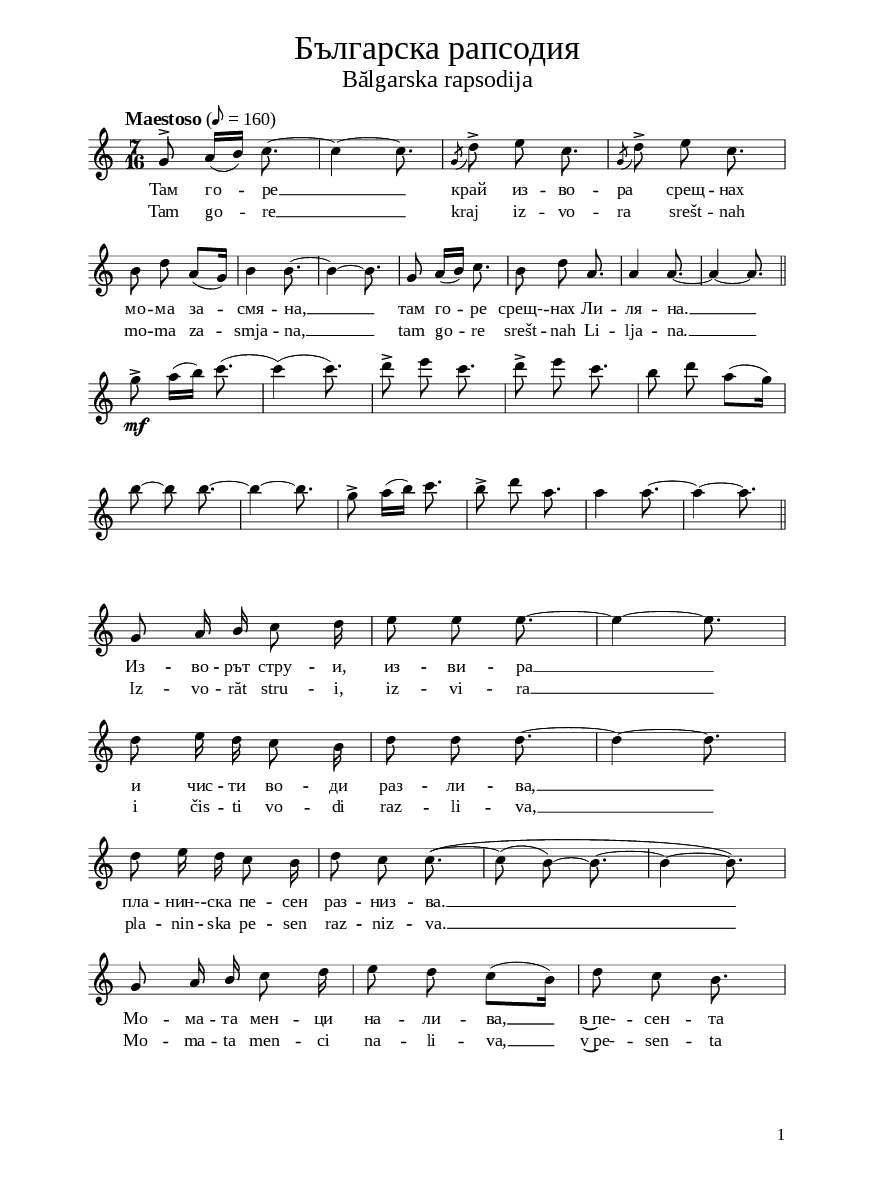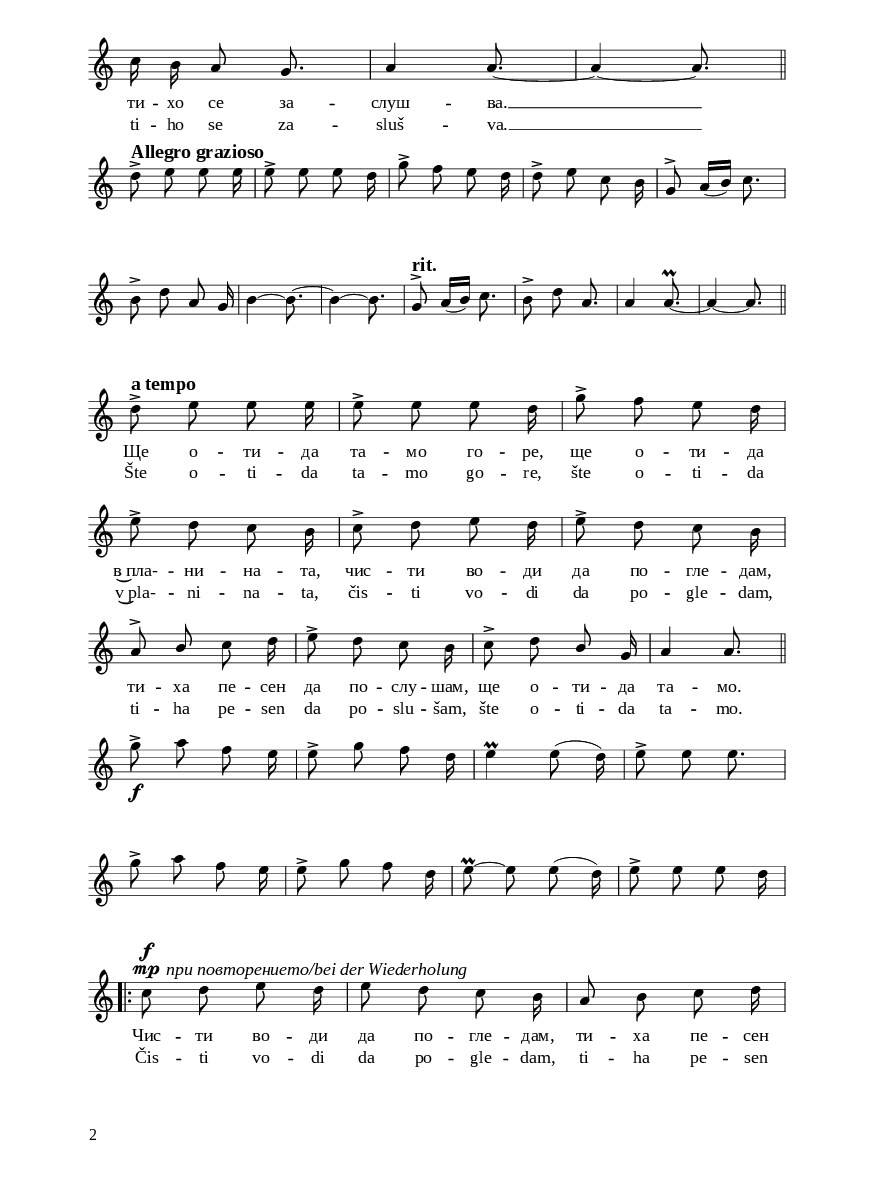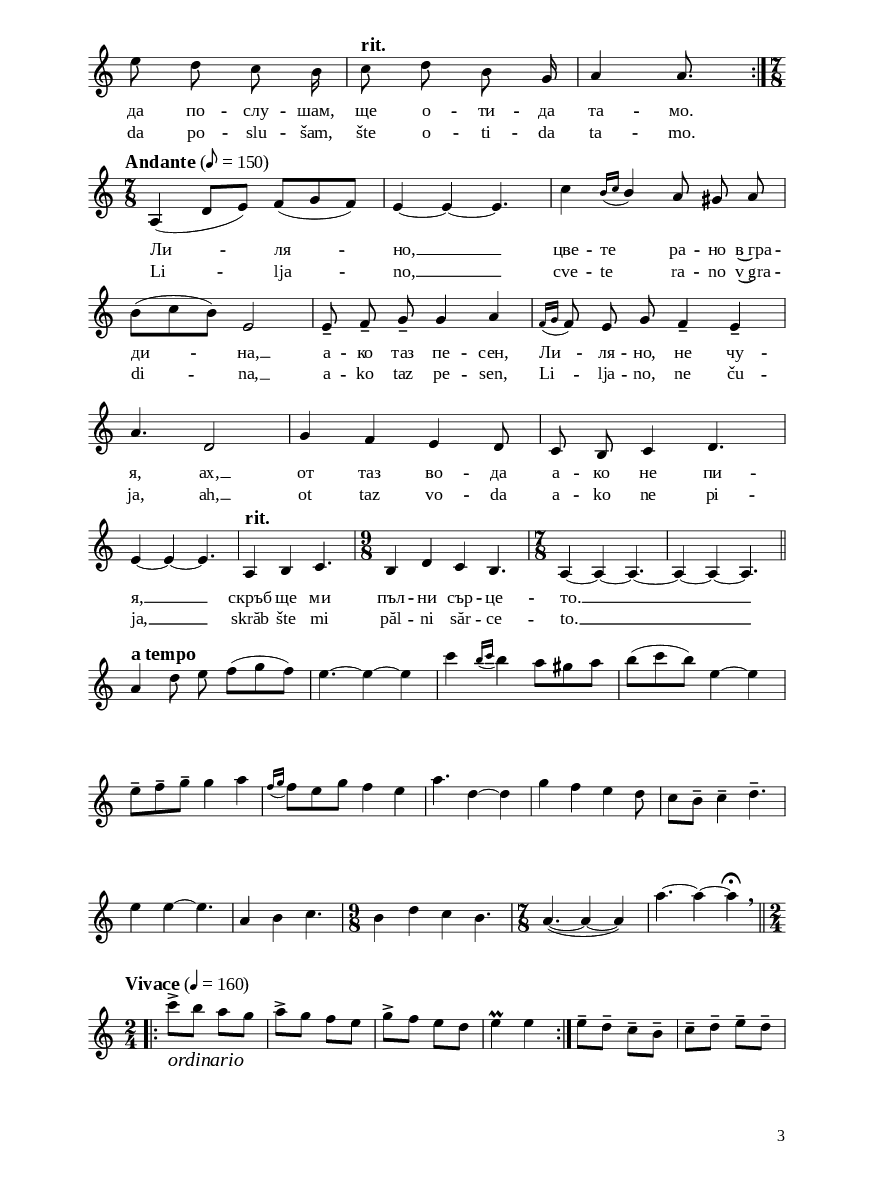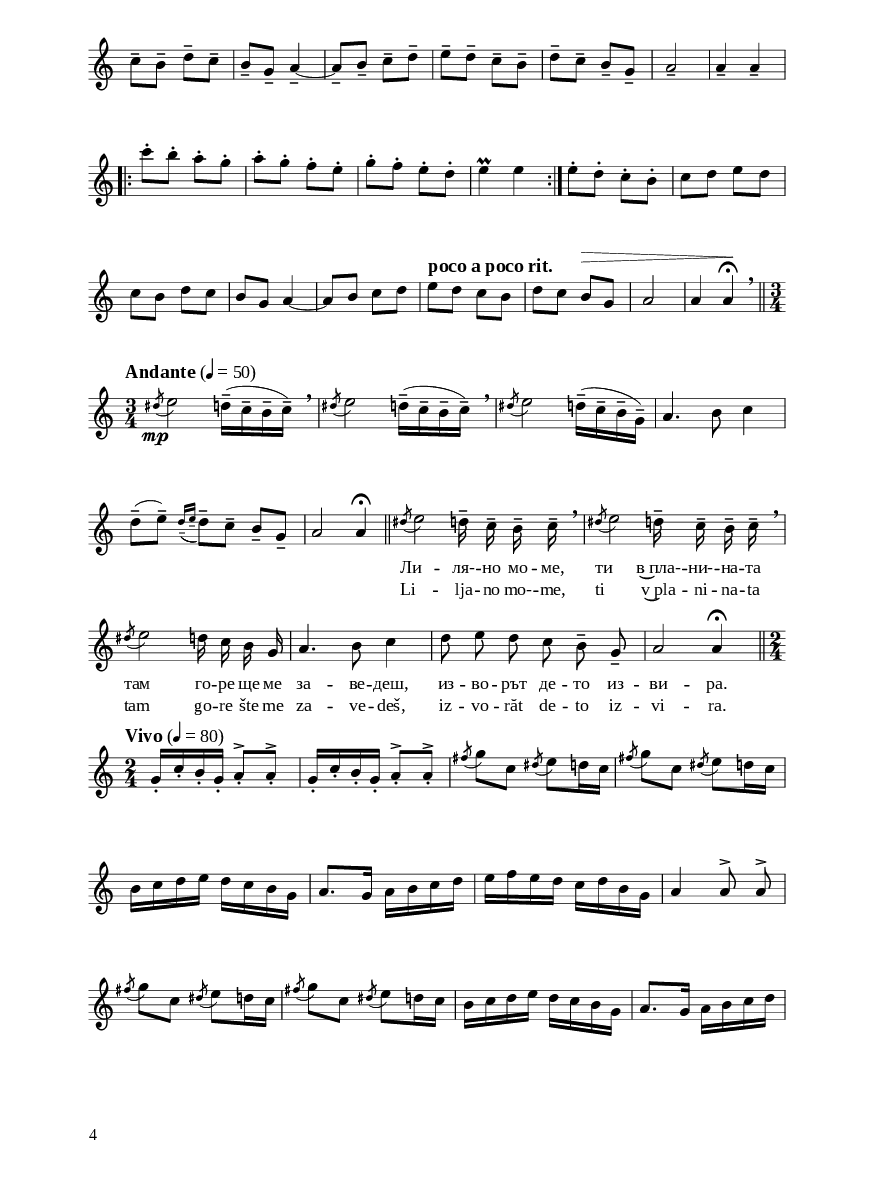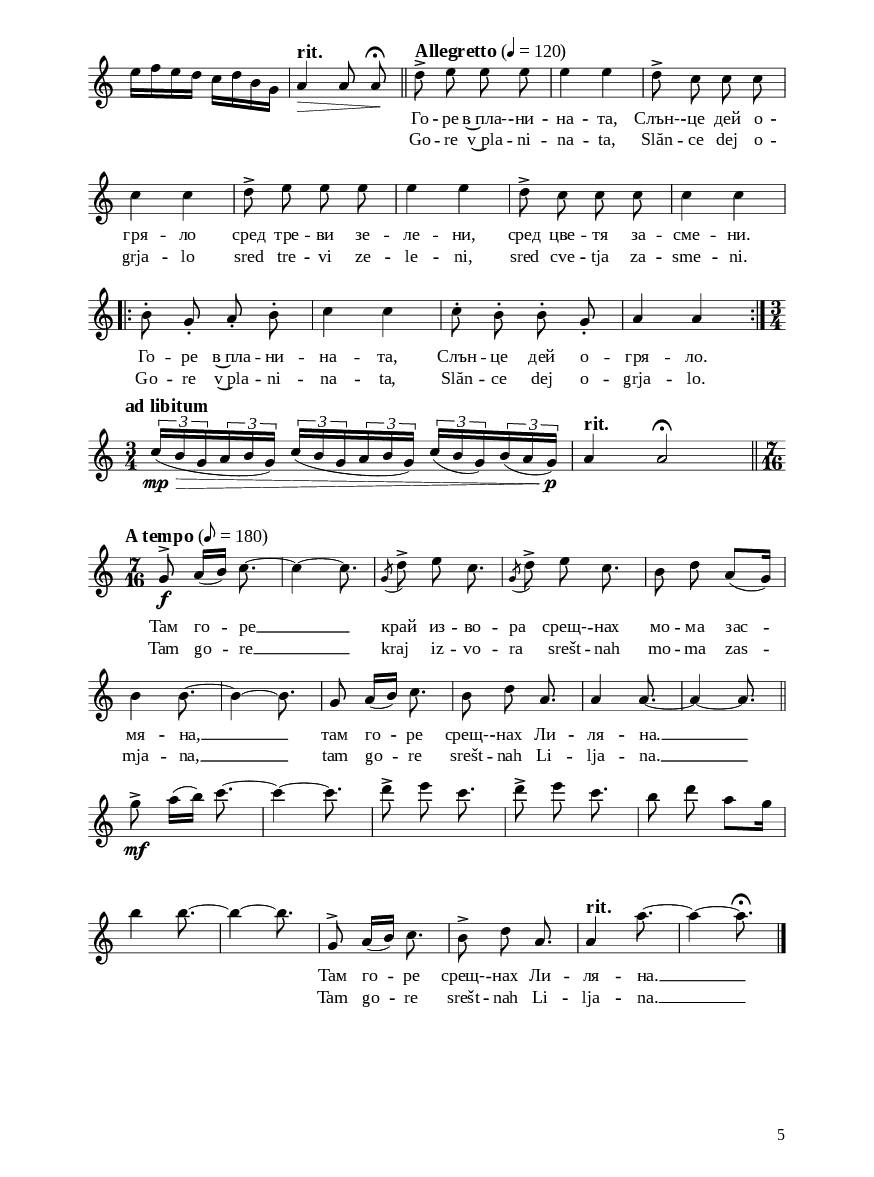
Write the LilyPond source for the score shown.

\version "2.24.3"

\include "include/globals.ily"

\bookpart {
  \label #'ref146
  \tocItem \markup "Българска рапсодия – Bălgarska rapsodija"
  \paper {
    print-all-headers = ##t
    print-page-number = ##t
    print-first-page-number = ##t

    % put page numbers on the bottom
    oddHeaderMarkup = \markup ""
    evenHeaderMarkup = \markup ""
    oddFooterMarkup = \markup
    \fill-line {
      ""
      \if \should-print-page-number \fromproperty #'page:page-number-string
    }
    evenFooterMarkup = \markup
    \fill-line {
      \if \should-print-page-number \fromproperty #'page:page-number-string
      ""
    }

    left-margin = 1.5\cm
    right-margin = 1.5\cm
    top-margin = 1.2\cm
    bottom-margin = 1.0\cm
    ragged-bottom = ##t % do not spread the staves to fill the whole vertical space

    % change distance between staves
    system-system-spacing =
    #'((basic-distance . 16)
       (minimum-distance . 8)
       (padding . 2)
       (stretchability . 12))
  }

  \header {
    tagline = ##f
  }
  \score {
    \include "include/score-layout.ily"

    \new Voice \relative c' {
      \clef treble
      \key c \major
      \time 7/16
      \tempoFunc "Maestoso" 8 "160"
      \autoBeamOff
      g'8^\accent a16([b]) c8. ~ | \noBreak
      c4 ~ c8. | \noBreak
      \acciaccatura {g8} d'^\accent e c8. | \noBreak
      \acciaccatura {g8} d'^\accent e c8. | \break
      b8 d a([g16]) | \noBreak

      b4 b8. ~| b4 ~ b8. | \noBreak
      g8 a16([b]) c8. | \noBreak
      b8 d a8. | \noBreak
      a4 a8. ~ | a4 ~ a8. | \bar "||" \break

      g'8\accent_\mf a16[(b)] c8.( | \noBreak
      c4)(c8.) | \noBreak
      d8\accent e c8. | \noBreak
      d8\accent e c8. | \noBreak
      b8 d a([g16]) | \break
      b8 ~ b8 b8. ~ | \noBreak
      b4 ~ b8. | \noBreak
      g8 \accent a16 ([b]) c8. | \noBreak
      b8\accent d a8. | \noBreak
      a4 a8. ~ | \noBreak
      a4 ~ a8. | \bar "||" \break

      g,8 a16 \stemUp b \stemNeutral c8 d16 | \noBreak
      e8 e e8. ~ | \noBreak
      e4 ~ e8. | \break
      d8 e16 d16 c8 b16 | \noBreak
      d8 d d8. ~ | \noBreak

      d4 ~ d8. | \break

      d8 e16 d16 c8 b16 | \noBreak
      d8 c8  c8. ~ \( |\noBreak
      c8 ( b) ~ b8. ~ | \noBreak
      b4 ~ b8. \) | \break
      g8 a16 \stemUp b \stemNeutral c8 d16 | \noBreak
      e8 d c8([b16]) | \noBreak

      d8 c b8. | \break
      c16 b a8 g8. | \noBreak
      a4 a8. ~| \noBreak
      a4 ~ a8. | \bar "||" \break
      \tempo "Allegro grazioso" d8^\accent e e e16 | \noBreak
      e8^\accent e e d16 | \noBreak

      g8^\accent f e d16 | \noBreak
      d8^\accent e c b16 | \noBreak
      g8^\accent a16([b]) c8. | \break
      b8^\accent d a g16 | \noBreak
      b4~ b8. ~ | \noBreak
      b4 ~ b8. | \noBreak
      \tempo "rit." g8^\accent a16([b]) c8. | \noBreak

      b8^\accent d a8. | \noBreak
      a4 a8.\prall ~ | \noBreak
      a4 ~ a8. | \bar "||" \break
      \tempo "a tempo" d8\accent e e e16 | \noBreak
      e8\accent e e d16 | \noBreak
      g8\accent f e d16 | \break

      e8\accent d c b16 | \noBreak
      c8\accent d e d16 | \noBreak
      e8\accent d c b16 | \break
      a8^\accent \stemUp b \stemNeutral c d16 | \noBreak

      e8\accent d c b16 | \noBreak
      c8\accent d \stemUp b \stemNeutral g16 | \noBreak
      a4 a8. | \bar "||"  \break
      g'8\f^\accent a f e16 | \noBreak
      e8^\accent g f d16 | \noBreak

      e4 \prall e8 (d16) | \noBreak
      e8^\accent e e8. | \break
      g8^\accent a f e16 | \noBreak
      e8^\accent g f d16 | \noBreak
      e8\prall~ e8 e8 (d16) | \noBreak
      e8^\accent e e d16  |  \break

      \bar ".|:-|"
      c8 ^\markup{ \dynamic f } ^\mp d^\markup{ \hspace #-4.5 \large \italic{при повторението/bei der Wiederholung} }  e d16 | \noBreak
      e8 d c b16 | \noBreak
      a8 b c d16 | \break
      e8 d c b16 | \noBreak
      \tempo "rit." c8 d b g16 | \noBreak
      a4 a8. | \break \bar ":|."

      \time 7/8  \tempoFunc "Andante" 8 "150" a,4 (d8[e]) f8([ g f]) | e4 ~ e4 ~ e4. | \noBreak

      c'4 \acciaccatura{ b16[c] } \stemUp b4 \stemNeutral a8 gis a8 | \break b8([c b])  e,2 |

      e8\tenuto f\tenuto g\tenuto  g4 a4 |  \noBreak

      \acciaccatura {f16[g]}  f8 e g  f4\tenuto e4\tenuto | \break
      a4. d,2 | g4 f e d8 |   c b c4 d4. | \break e4 ~ e4 ~ e4. | \noBreak

      \tempo "rit." a,4 b c4. | \time 9/8 b4 d c b4. | \noBreak
      \time 7/8
      a4 ~ a4 ~ a4. ~ | a4 ~ a4 ~ a4. | \bar "||"  \break
      \tempo "a tempo" a'4  d8 e  f([ g f]) | e4. ~ e4 ~ e4 |  \noBreak

      c'4 \acciaccatura{ b16[c] } b4 a8 [gis  a] | b8 ( [c8 b]) e,4 ~ e4 | \break


      e8\tenuto[f\tenuto g\tenuto] g4 a4 | \noBreak
      \acciaccatura { f16[g] } f8[e g] f4 e | \noBreak

      a4. d,4 ~ d4 | \noBreak
      g4 f e d8 | \noBreak

      c [b\tenuto] c4\tenuto d4.\tenuto| \break e4 e4 ~ e4. |
      a,4 b c4. | \time 9/8 b4 d c b4. | \noBreak
      \time 7/8 a4.~ ( a4 ~ a4) | a'4. ~ a4 ~ a4 \fermata \breathe | \bar "|" \time 2/4 \break    \bar ".|:-||"

      \tempoFunc "Vivace" 4 "160"  c8_\markup{ \huge \italic {ordinario} }\accent[b] a[g] | \noBreak
      a\accent[g] f[e] | \noBreak
      g\accent[f] e[d] | \noBreak
      e4\prall e | \noBreak \bar ":|."

      e8\tenuto[d]\tenuto c\tenuto[b]\tenuto | \noBreak
      c\tenuto[d]\tenuto e\tenuto[d]\tenuto | \break

      c\tenuto[b]\tenuto d\tenuto[c]\tenuto | \noBreak
      b\tenuto[g]\tenuto a4\tenuto~ | \noBreak
      a8\tenuto[b]\tenuto c\tenuto[d]\tenuto | \noBreak
      e\tenuto[d]\tenuto c\tenuto[b]\tenuto | \noBreak
      d\tenuto[c]\tenuto b\tenuto[g]\tenuto | \noBreak
      a2\tenuto | \noBreak
      a4\tenuto a\tenuto | \break \bar ".|:-|"


      c'8\staccato[b]\staccato a\staccato[g]\staccato | \noBreak
      a\staccato[g]\staccato f\staccato[e]\staccato | \noBreak
      g\staccato[f]\staccato e\staccato[d]\staccato | \noBreak
      e4\prall e | \noBreak  \bar ":|."

      e8\staccato[d]\staccato c\staccato[b]\staccato | \noBreak
      c[d] e[d] | \break

      c[b] d[c] | \noBreak
      b[g] a4~ | \noBreak
      a8[b] c[d] | \noBreak
      \tempo "poco a poco rit." e [d] c[b] | \noBreak
      d [c]  b^\>[g]  | \noBreak
      a2 | \noBreak
      a4 a \! \fermata \override BreathingSign.extra-spacing-width = #'(-2 . 0) \breathe | \bar "||" \time 3/4 \break

      \tempoFunc "Andante" 4 "50" \acciaccatura { dis8\mp } e2 d16\tenuto([c\tenuto b\tenuto c\tenuto]) \breathe | \noBreak
      \acciaccatura { dis8 } e2 d16\tenuto([c\tenuto  b\tenuto  c\tenuto])  \breathe | \noBreak
      \acciaccatura { dis8 } e2 d16\tenuto([c\tenuto b\tenuto g\tenuto]) | \noBreak
      a4. b8 c4 \break

      d8\tenuto([e\tenuto]) \acciaccatura { d16\tenuto([e\tenuto] } d8\tenuto)[c\tenuto] b\tenuto [g\tenuto] | \noBreak
      a2 a4 \fermata \bar "||" \noBreak
      \acciaccatura { dis8 } e2 d16\tenuto c\tenuto b\tenuto c\tenuto  \breathe | \noBreak
      \acciaccatura { dis8 } e2 d16\tenuto c\tenuto b\tenuto c\tenuto  \breathe | \break

      \acciaccatura { dis8 } e2 d16 c b g | \noBreak
      a4. b8 c4 | \noBreak
      d8 e d c b\tenuto g\tenuto | \noBreak
      a2 a4 \fermata | \noBreak \bar "||" \time 2/4 \break

      \tempoFunc "Vivo" 4 "80" g16_\staccato[c_\staccato b_\staccato g_\staccato] a8_\staccato ^\accent[a_\staccato ^\accent] | \noBreak
      g16_\staccato[c_\staccato b_\staccato g_\staccato] a8_\staccato^\accent[a_\staccato^\accent] | \noBreak
      \acciaccatura { fis'8 } g[c,] \acciaccatura { dis } e[d16 c] | \noBreak
      \acciaccatura { fis8 } g[c,] \acciaccatura { dis } e[d16 c] | \break

      b16[c d e] d[c b g] | \noBreak
      a8.[g16] a[b c d] | \noBreak
      e[f e d] c[d b g] | \noBreak
      a4 a8^\accent a^\accent \break

      \acciaccatura { fis'8 } g[c,] \acciaccatura { dis } e[d16 c] | \noBreak
      \acciaccatura { fis8 } g[c,] \acciaccatura { dis } e[d16 c] | \noBreak
      b[c d e] d[c b g] | \noBreak
      a8.[g16] a[b c d] | \break

      e[f e d] c[d b g] | \noBreak
      \tempo "rit." a4\>  a8 a \!  \fermata | \bar "||" \noBreak
      \tempoFunc "Allegretto" 4 "120" d^\accent e e e | \noBreak
      e4 e | \noBreak
      d8^\accent c c c | \break

      c4 c | \noBreak
      d8^\accent e e e | \noBreak
      e4 e | \noBreak
      d8^\accent c c c | \noBreak
      c4 c | \break \bar ".|:-|"
      b8^\staccato g_\staccato a_\staccato b^\staccato | \noBreak
      c4 c | \noBreak
      c8^\staccato b^\staccato b^\staccato g_\staccato | \noBreak
      a4 a |
      \time 3/4 \break \bar ":|."

      %\override TupletBracket.positions = #'(3 . 3)
      \tempo "ad libitum"
      \tuplet 3/2 8 { c16\>\mp([b g a b g]) c16([b g a b g]) c16([b g) b(a g\!\p])  } | \noBreak
      \tempo"rit." a4 a2 \fermata | \bar "||" \time 7/16 \break

      \tempoFunc "A tempo" 8 "180" g8\f^\accent a16([b]) c8.~ | \noBreak
      c4~ c8. | \noBreak
      \acciaccatura { g8 } d'^\accent e c8. | \noBreak
      \acciaccatura { g8 } d'^\accent e c8. | \noBreak
      b8 d a([g16]) | \break
      b4 b8. ~ | b4 ~ b8. |\noBreak
      g8 a16([b]) c8. | \noBreak
      b8 d a8. | \noBreak
      a4 a8. ~ | a4 ~ a8. \bar "||" \break
      g'8\mf\accent a16([b]) c8.~ | \noBreak
      c4~ c8. | \noBreak
      d8\accent e c8. | \noBreak
      d8\accent e c8. | \noBreak
      b8 d a[g16]| \break
      b4 b8. ~ | b4 ~ b8. | \noBreak
      g,8^\accent a16([b]) c8. | \noBreak
      b8^\accent d a8. \tempo "rit." | \noBreak
      a4 a'8. ~ | \noBreak
      a4 ~ a8. \fermata | \bar "|."
    }

    \addlyrics {
      Там го -- ре __ край из -- во -- ра срещ -- нах мо -- ма за --
      смя -- на, __ там го -- ре "срещ-" -- нах Ли -- ля -- на. __ ""
      \repeat unfold 21 { \skip 1 }
      Из -- во -- рът стру -- и, из -- ви -- ра __ и чис -- ти во -- ди раз -- ли -- ва, __
      пла -- "нин-" -- ска пе -- сен раз -- низ -- ва. __
      Mо -- ма -- та мен -- ци на -- ли -- ва, __
      "в~пе-" -- сен -- та ти -- хо се за -- слуш -- ва. __ ""
      \repeat unfold 31 { \skip 1  }
      Ще о -- ти -- да та -- мо го -- ре, ще о -- ти -- да
      "в~пла-" -- ни -- на -- та, чис -- ти во -- ди да по -- гле -- дам, ти -- ха пе -- сен
      да по -- слу -- шам, ще о -- ти -- да та -- мо.
      \repeat unfold 27 { \skip 2 }
      Чис -- ти во -- ди да по -- гле -- дам, ти -- ха пе -- сен да по -- слу -- шам,
      ще о -- ти -- да та -- мо. Ли -- ля -- но, __
      цве -- те ра -- но в~гра -- ди -- на, __ а -- ко таз пе -- сен,
      Ли -- ля -- но, не чу -- я, ах, __ от таз во -- да а -- ко не пи -- я, __
      скръб ще ми пъл -- ни сър -- це -- то. __ ""
      \repeat unfold 97 { \skip 1 }
      Ли -- "ля-" -- но мо -- ме, ти "в~пла-" -- "ни-" -- на -- та
      там го -- ре ще ме за -- ве -- деш, из -- во -- рът де -- то из -- ви -- ра.
      \repeat unfold 30 { \skip 1 }
      Го -- ре "в~пла-" -- ни -- на -- та, "Слън-" -- це дей о --
      гря -- ло сред тре -- ви зе -- ле -- ни, сред цве -- тя за -- сме -- ни.
      Го -- ре в~пла -- ни -- на -- та, Слън -- це дей о -- гря -- ло.
      \repeat unfold 5 { \skip 1 }
      Там го -- ре __ край из -- во -- ра "срещ-" -- нах мо -- ма зас -- мя -- на, __
      там го -- ре "срещ-" -- нах Ли -- ля -- на. __ ""
      \repeat unfold 13 { \skip 1 }
      Там го -- ре "срещ-" -- нах Ли -- ля -- на. __ ""
    }
    \addlyrics {
      Tam go -- re __ kraj iz -- vo -- ra srešt -- nah mo -- ma za --
      smja -- na, __ tam go -- re srešt -- nah Li -- lja -- na. __ ""
      \repeat unfold 21 { \skip 1 }
      Iz -- vo -- răt stru -- i, iz -- vi -- ra __ i čis -- ti vo -- di raz -- li -- va, __
      pla -- nin -- ska pe -- sen raz -- niz -- va. __
      Mo -- ma -- ta men -- ci na -- li -- va, __
      "v~pe-" -- sen -- ta ti -- ho se za -- sluš -- va. __ ""
      \repeat unfold 31 { \skip 1  }
      Šte o -- ti -- da ta -- mo go -- re, šte o -- ti -- da
      "v~pla-" -- ni -- na -- ta, čis -- ti vo -- di da po -- gle -- dam, ti -- ha pe -- sen
      da po -- slu -- šam, šte o -- ti -- da ta -- mo.
      \repeat unfold 27 { \skip 2 }
      Čis -- ti vo -- di da po -- gle -- dam, ti -- ha pe -- sen da po -- slu -- šam,
      šte o -- ti -- da ta -- mo. Li -- lja -- no, __
      cve -- te ra -- no v~gra -- di -- na, __ a -- ko taz pe -- sen,
      Li -- lja -- no, ne ču -- ja, ah, __ ot taz vo -- da a -- ko ne pi -- ja, __
      skrăb šte mi păl -- ni săr -- ce -- to. __ ""
      \repeat unfold 97 { \skip 1 }
      Li -- lja -- no "mo-" -- me, ti v~pla -- ni -- na -- ta
      tam go -- re šte me za -- ve -- deš, iz -- vo -- răt de -- to iz -- vi -- ra.
      \repeat unfold 30 { \skip 1 }
      Go -- re v~pla -- ni -- na -- ta, Slăn -- ce dej o --
      grja -- lo sred tre -- vi ze -- le -- ni, sred cve -- tja za -- sme -- ni.
      Go -- re v~pla -- ni -- na -- ta, Slăn -- ce dej o -- grja -- lo.
      \repeat unfold 5 { \skip 1 }
      Tam go -- re __ kraj iz -- vo -- ra srešt -- nah mo -- ma zas -- mja -- na, __
      tam go -- re srešt -- nah Li -- lja -- na. __ ""
      \repeat unfold 13 { \skip 1 }
      Tam go -- re srešt -- nah Li -- lja -- na. __ ""
    }

    \header {
      title = \titleFunc "Българска рапсодия" "Bălgarska rapsodija"
    }

    \midi{}

  } % score

  \pageBreak
  % include foreign translation(s) of the song
  \version "2.24.4"

\markup \fill-line { \fontsize #deTitleFontSize "Bulgarische Rapsodie" }
\markup \null
\markup \null
\markup \abs-fontsize #10 {
       \fill-line {
  \override #`(baseline-skip . ,deCoupletBaselineSkip)

  \column {

    \line { " "Dort oben bei der Quelle habe ich }

    \line { " "ein lächelndes Mädchen getroffen,}

    \line { " "dort oben habe ich Liljana getroffen.}

    \vspace #0.5

    \line { " "Die Quelle strömt und quillt}

    \line { " "und vergießt das reine Wasser}

    \line { " "und stimmt ein Berglied an.}

    \line { " "Das Mädchen füllt die Kupferkessel}

    \line { " "und lauscht dem Lied.}

     \vspace #0.5

    \line { " "Ich werde dort hinaufgehen,}

    \line { " "ich werde in die Berge gehen,}

    \line { " "damit ich dem reinen Wasser zuschaue }

    \line { " "und dem leisen Lied lausche,}

    \line { " "ich gehe dorthin.}
    \vspace #0.5

    \line { " "Damit ich dem reinen Wasser zuschaue,}

    \line { " "damit ich dem leisen Lied lausche,}

    \line { " " werde ich dorthin gehen.}

    \vspace #0.5

    \line { " "Oh, Liliana, frühe Blume im Garten,}

    \line { " "wenn ich dieses Lied, oh, Liliana, nicht höre, ah,}

    \line { " " wenn ich von diesem Wasser nicht trinke}

    \line { " "wird Gram mein Herz erfüllen.}

  \vspace #0.5

    \line { " "Oh, Liliana, Mädchen,}

    \line { " "du wirst mich dort hinauf ins Gebirge bringen,}

    \line { " "dorthin, wo die Quelle entspringt.}

     \vspace #0.5

    \line { " "Oben im Gebirge,}

    \line { " "wo die Sonne aufgegangen ist,}

    \line { " "zwischen den grünen Gräsern,}

    \line { " "zwischen den lächelnden Blumen.}

    \line { " "Oben im Gebirge,}

    \line { " "wo die Sonne aufgegangen ist.}
    \line { " "Oben im Gebirge,}

    \line { " "wo die Sonne aufgegangen ist.}
   \vspace #0.5

    \line { " "Dort oben bei der Quelle }

    \line { " "traf ich ein lächelndes Mädchen,}

    \line { " "dort oben traf ich Liljana.}

  }
       }
}


} % bookpart
